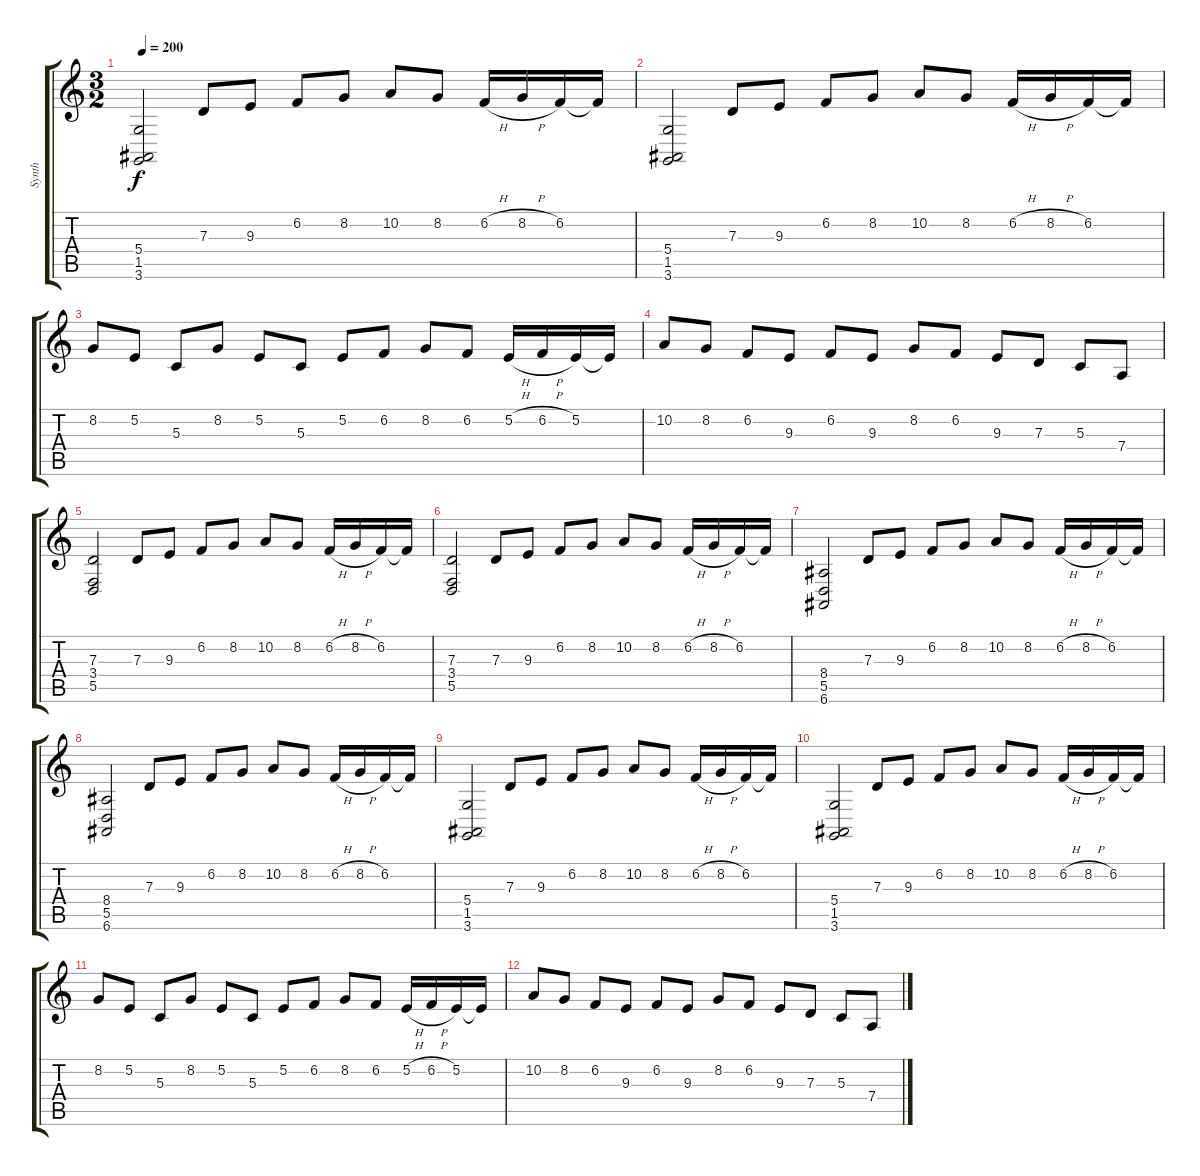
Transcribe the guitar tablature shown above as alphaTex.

\track ("Synth" "Synth") {instrument acousticgrandpiano}
\staff {score tabs}
\tuning (E4 B3 G3 D3 A2 E2) {hide}
\ts (3 2)
\tempo 200
\clef g2
\ks c
(5.4 1.5 3.6).2{dy f} 7.3.8 9.3.8 6.2.8 8.2.8 10.2.8 8.2.8 6.2{h}.16 8.2{h}.16 6.2.16 6.2{t}.16 |
(5.4 1.5 3.6).2 7.3.8 9.3.8 6.2.8 8.2.8 10.2.8 8.2.8 6.2{h}.16 8.2{h}.16 6.2.16 6.2{t}.16 |
8.2.8 5.2.8 5.3.8 8.2.8 5.2.8 5.3.8 5.2.8 6.2.8 8.2.8 6.2.8 5.2{h}.16 6.2{h}.16 5.2.16 5.2{t}.16 |
10.2.8 8.2.8 6.2.8 9.3.8 6.2.8 9.3.8 8.2.8 6.2.8 9.3.8 7.3.8 5.3.8 7.4.8 |
(7.3 3.4 5.5).2 7.3.8 9.3.8 6.2.8 8.2.8 10.2.8 8.2.8 6.2{h}.16 8.2{h}.16 6.2.16 6.2{t}.16 |
(7.3 3.4 5.5).2 7.3.8 9.3.8 6.2.8 8.2.8 10.2.8 8.2.8 6.2{h}.16 8.2{h}.16 6.2.16 6.2{t}.16 |
(8.4 5.5 6.6).2 7.3.8 9.3.8 6.2.8 8.2.8 10.2.8 8.2.8 6.2{h}.16 8.2{h}.16 6.2.16 6.2{t}.16 |
(8.4 5.5 6.6).2 7.3.8 9.3.8 6.2.8 8.2.8 10.2.8 8.2.8 6.2{h}.16 8.2{h}.16 6.2.16 6.2{t}.16 |
(5.4 1.5 3.6).2{volume 12} 7.3.8 9.3.8 6.2.8 8.2.8 10.2.8 8.2.8 6.2{h}.16 8.2{h}.16 6.2.16 6.2{t}.16 |
(5.4 1.5 3.6).2{volume 9} 7.3.8 9.3.8 6.2.8 8.2.8 10.2.8 8.2.8 6.2{h}.16 8.2{h}.16 6.2.16 6.2{t}.16 |
8.2.8{volume 6} 5.2.8 5.3.8 8.2.8 5.2.8 5.3.8 5.2.8 6.2.8 8.2.8 6.2.8 5.2{h}.16 6.2{h}.16 5.2.16 5.2{t}.16 |
10.2.8{volume 0} 8.2.8 6.2.8 9.3.8 6.2.8 9.3.8 8.2.8 6.2.8 9.3.8 7.3.8 5.3.8 7.4.8
